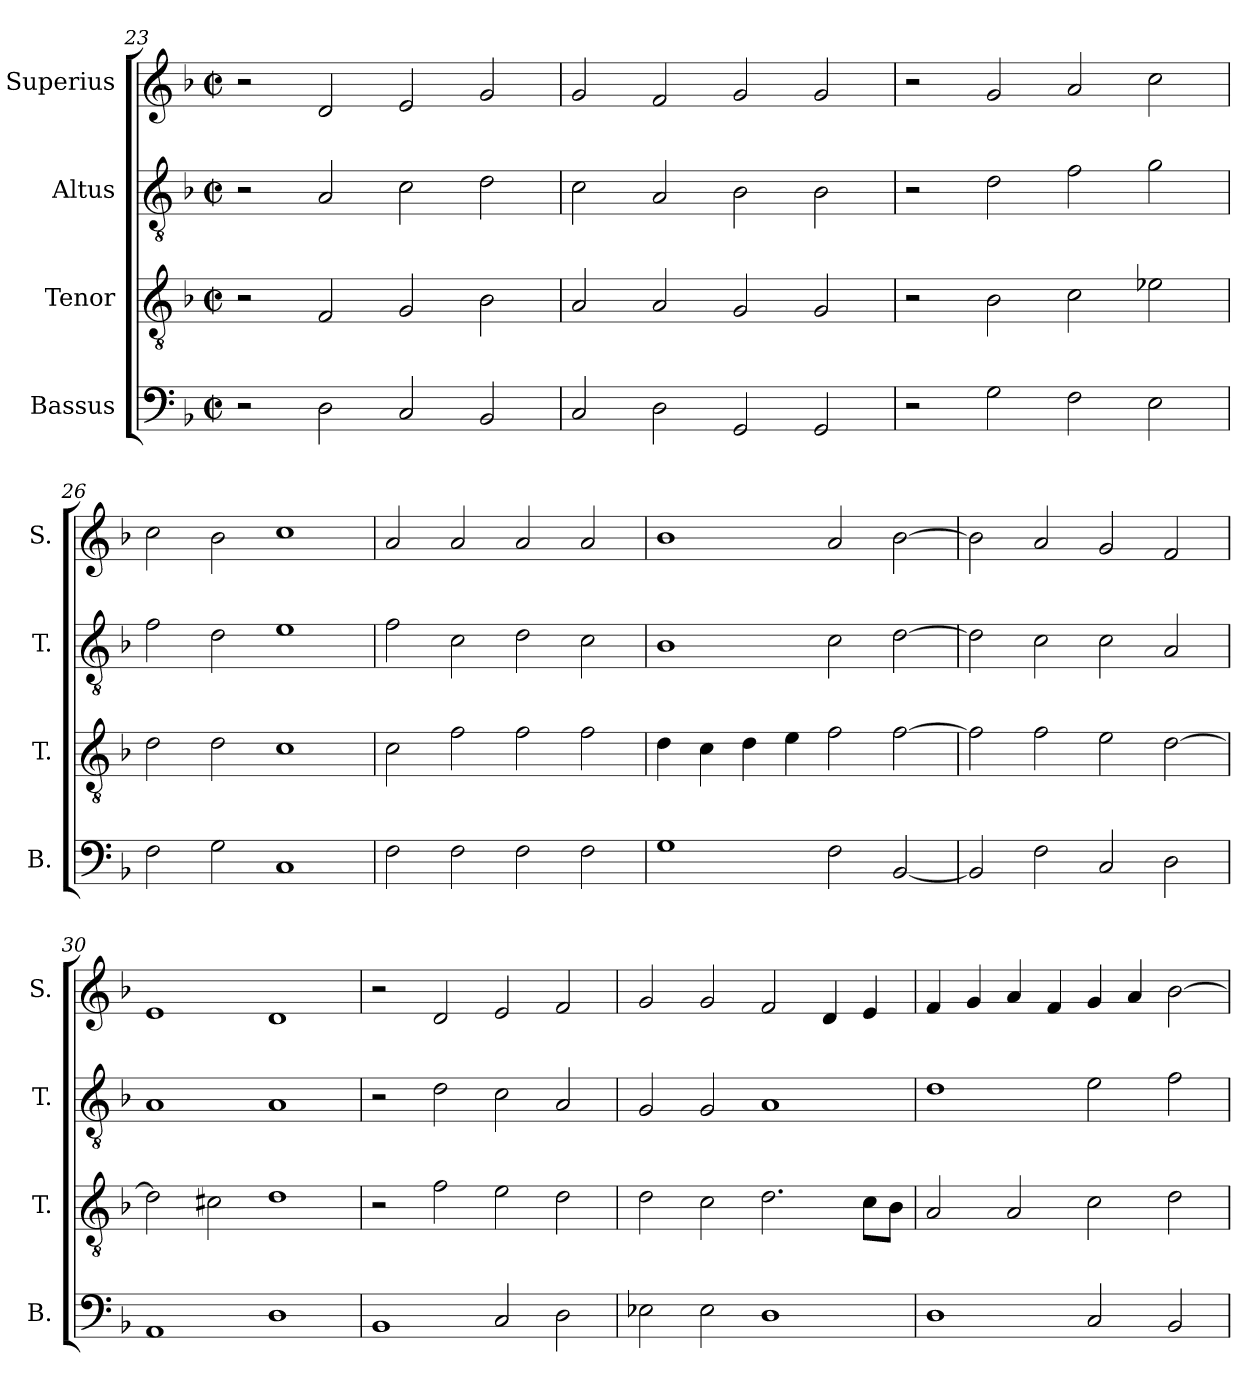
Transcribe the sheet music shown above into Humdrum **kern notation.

**kern	**kern	**kern	**kern
*part4	*part3	*part2	*part1
*staff4	*staff3	*staff2	*staff1
*I"Bassus	*I"Tenor	*I"Altus	*I"Superius
*I'B.	*I'T.	*I'T.	*I'S.
*clefF4	*clefGv2	*clefGv2	*clefG2
*	*ITrd7c12	*ITrd7c12	*
*k[b-]	*k[b-]	*k[b-]	*k[b-]
*F:	*F:	*F:	*F:
*M2/2	*M2/2	*M2/2	*M2/2
*met(c|)	*met(c|)	*met(c|)	*met(c|)
=23	=23	=23	=23
2r	2r	2r	2r
2Di\	2FFi/	2AAi/	2di/
2Ci/	2GGi/	2Ci\	2ei/
2BB-i/	2BB-i\	2Di\	2gi/
=24	=24	=24	=24
2Ci/	2AAi/	2Ci\	2gi/
2Di\	2AAi/	2AAi/	2fi/
2GGi/	2GGi/	2BB-i\	2gi/
2GGi/	2GGi/	2BB-i\	2gi/
=25	=25	=25	=25
2r	2r	2r	2r
2Gi\	2BB-i\	2Di\	2gi/
2Fi\	2Ci\	2Fi\	2ai/
2Ei\	2E-Xi\	2Gi\	2cci\
!!LO:PB:g=z
=26	=26	=26	=26
2Fi\	2Di\	2Fi\	2cci\
2Gi\	2Di\	2Di\	2b-i\
1Ci	1Ci	1Ei	1cci
=27	=27	=27	=27
2Fi\	2Ci\	2Fi\	2ai/
2Fi\	2Fi\	2Ci\	2ai/
2Fi\	2Fi\	2Di\	2ai/
2Fi\	2Fi\	2Ci\	2ai/
=28	=28	=28	=28
1Gi	4Di\	1BB-i	1b-i
.	4Ci\	.	.
.	4Di\	.	.
.	4Ei\	.	.
2Fi\	2Fi\	2Ci\	2ai/
[<2BB-i/	[>2Fi\	[>2Di\	[>2b-i\
=29	=29	=29	=29
2BB-i/]	2Fi\]	2Di\]	2b-i\]
2Fi\	2Fi\	2Ci\	2ai/
2Ci/	2Ei\	2Ci\	2gi/
2Di\	[>2Di\	2AAi/	2fi/
=30	=30	=30	=30
1AAi	2Di\]	1AAi	1ei
.	2C#Xi\	.	.
1Di	1Di	1AAi	1di
!!LO:LB:g=z
=31	=31	=31	=31
1BB-i	2r	2r	2r
.	2Fi\	2Di\	2di/
2Ci/	2Ei\	2Ci\	2ei/
2Di\	2Di\	2AAi/	2fi/
=32	=32	=32	=32
2E-Xi\	2Di\	2GGi/	2gi/
2E-i\	2Ci\	2GGi/	2gi/
1Di	2.Di\	1AAi	2fi/
.	.	.	4di/
.	8Ci\L	.	4ei/
.	8BB-i\J	.	.
=33	=33	=33	=33
1Di	2AAi/	1Di	4fi/
.	.	.	4gi/
.	2AAi/	.	4ai/
.	.	.	4fi/
2Ci/	2Ci\	2Ei\	4gi/
.	.	.	4ai/
2BB-i/	2Di\	2Fi\	[>2b-i\
=	=	=	=
*-	*-	*-	*-
